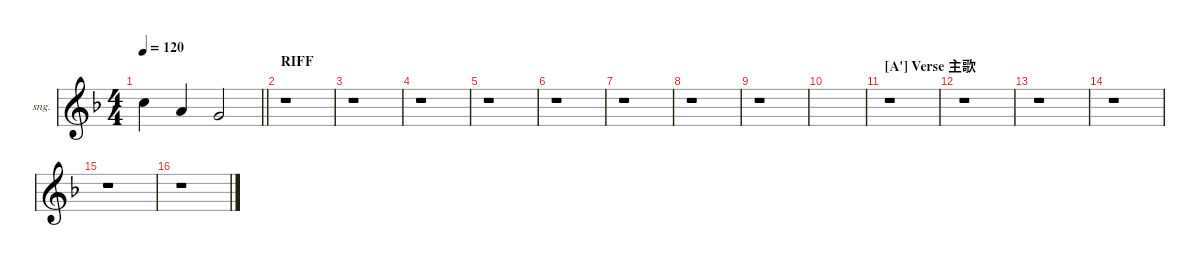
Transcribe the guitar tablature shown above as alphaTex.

\defaultSystemsLayout 4
\hideDynamics
\bracketExtendMode nobrackets
\firstSystemTrackNameOrientation horizontal
\track ("Singer [Female]" "sng.") {instrument voiceoohs}
\staff {score}
\tuning (E5 B4 G4 D4 A3 E3 C3 Bb2 Ab2 Gb2)
\ts (4 4)
\tempo 120
\clef g2
\barLineRight lightlight
\ks dminor
1.2{acc forcenatural}.4{dy p} 2.3{acc forcenatural}.4 0.3{acc forcenatural}.2 |
\section ("" "RIFF")
r.1 |
r.1 |
r.1 |
r.1 |
r.1 |
r.1 |
r.1 |
r.1 |
|
\section ("A'" "Verse 主歌")
r.1 |
r.1 |
r.1 |
r.1 |
r.1 |
r.1
